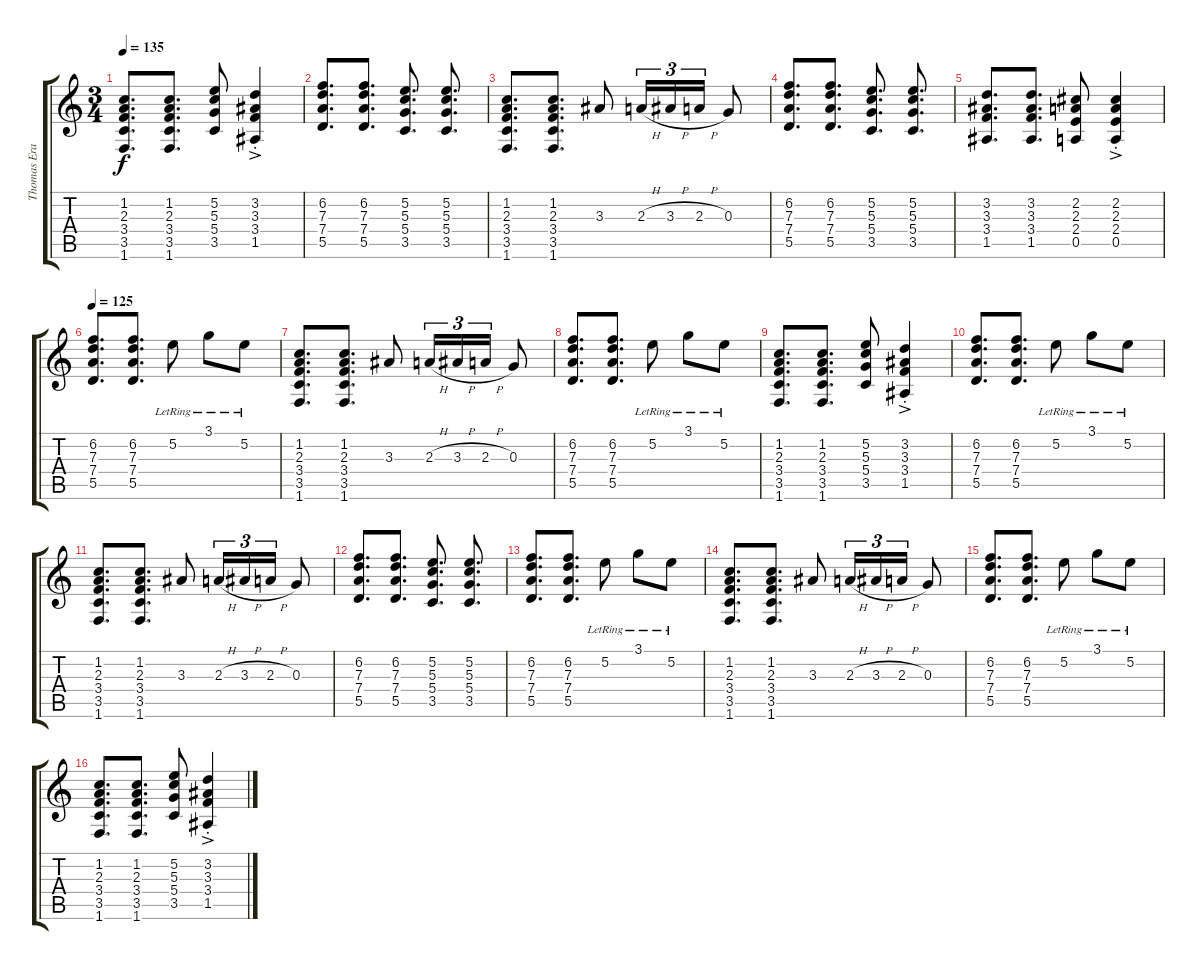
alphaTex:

\track ("Thomas Erak" "Thomas Era") {instrument distortionguitar}
\staff {score tabs}
\tuning (E4 B3 G3 D3 A2 E2) {hide}
\ts (3 4)
\tempo 135
\clef g2
\ks c
(1.2 2.3 3.4 3.5 1.6).8{d dy f} (1.2 2.3 3.4 3.5 1.6).8{d} (5.2 5.3 5.4 3.5).8 (3.2{ac st} 3.3{ac st} 3.4{ac st} 1.5{ac st}).4 |
(6.2 7.3 7.4 5.5).8{d} (6.2 7.3 7.4 5.5).8{d} (5.2 5.3 5.4 3.5).8{d} (5.2 5.3 5.4 3.5).8{d} |
(1.2 2.3 3.4 3.5 1.6).8{d} (1.2 2.3 3.4 3.5 1.6).8{d} 3.3.8 2.3{h}.16{tu (3 2)} 3.3{h}.16{tu (3 2)} 2.3{h}.16{tu (3 2)} 0.3.8 |
(6.2 7.3 7.4 5.5).8{d} (6.2 7.3 7.4 5.5).8{d} (5.2 5.3 5.4 3.5).8{d} (5.2 5.3 5.4 3.5).8{d} |
(3.2 3.3 3.4 1.5).8{d} (3.2 3.3 3.4 1.5).8{d} (2.2 2.3 2.4 0.5).8 (2.2{ac st} 2.3{ac st} 2.4{ac st} 0.5{ac st}).4 |
\tempo 125
(6.2 7.3 7.4 5.5).8{d} (6.2 7.3 7.4 5.5).8{d} 5.2{lr}.8 3.1{lr}.8 5.2{lr}.8 |
(1.2 2.3 3.4 3.5 1.6).8{d} (1.2 2.3 3.4 3.5 1.6).8{d} 3.3.8 2.3{h}.16{tu (3 2)} 3.3{h}.16{tu (3 2)} 2.3{h}.16{tu (3 2)} 0.3.8 |
(6.2 7.3 7.4 5.5).8{d} (6.2 7.3 7.4 5.5).8{d} 5.2{lr}.8 3.1{lr}.8 5.2{lr}.8 |
(1.2 2.3 3.4 3.5 1.6).8{d} (1.2 2.3 3.4 3.5 1.6).8{d} (5.2 5.3 5.4 3.5).8 (3.2{ac st} 3.3{ac st} 3.4{ac st} 1.5{ac st}).4 |
(6.2 7.3 7.4 5.5).8{d} (6.2 7.3 7.4 5.5).8{d} 5.2{lr}.8 3.1{lr}.8 5.2{lr}.8 |
(1.2 2.3 3.4 3.5 1.6).8{d} (1.2 2.3 3.4 3.5 1.6).8{d} 3.3.8 2.3{h}.16{tu (3 2)} 3.3{h}.16{tu (3 2)} 2.3{h}.16{tu (3 2)} 0.3.8 |
(6.2 7.3 7.4 5.5).8{d} (6.2 7.3 7.4 5.5).8{d} (5.2 5.3 5.4 3.5).8{d} (5.2 5.3 5.4 3.5).8{d} |
(6.2 7.3 7.4 5.5).8{d} (6.2 7.3 7.4 5.5).8{d} 5.2{lr}.8 3.1{lr}.8 5.2{lr}.8 |
(1.2 2.3 3.4 3.5 1.6).8{d} (1.2 2.3 3.4 3.5 1.6).8{d} 3.3.8 2.3{h}.16{tu (3 2)} 3.3{h}.16{tu (3 2)} 2.3{h}.16{tu (3 2)} 0.3.8 |
(6.2 7.3 7.4 5.5).8{d} (6.2 7.3 7.4 5.5).8{d} 5.2{lr}.8 3.1{lr}.8 5.2{lr}.8 |
(1.2 2.3 3.4 3.5 1.6).8{d} (1.2 2.3 3.4 3.5 1.6).8{d} (5.2 5.3 5.4 3.5).8 (3.2{ac st} 3.3{ac st} 3.4{ac st} 1.5{ac st}).4
